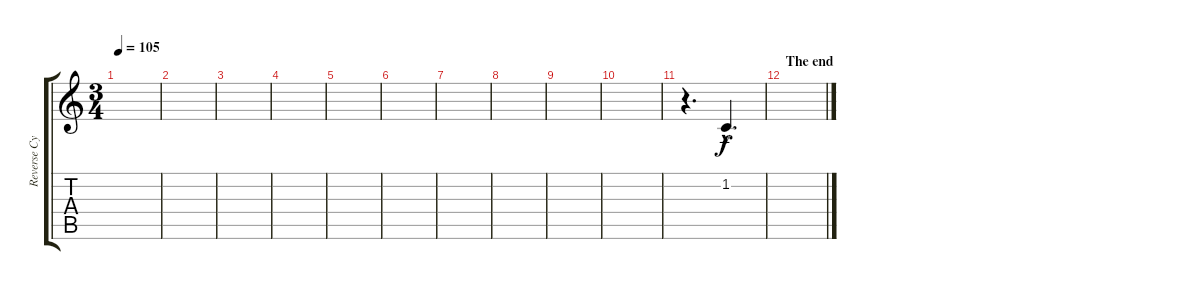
\track ("Reverse Cymbals" "Reverse Cy") {instrument reversecymbal}
\staff {score tabs}
\tuning (E4 B3 G3 D3 A2 E2) {hide}
\ts (3 4)
\tempo 105
\clef g2
\ks c
|
|
|
|
|
|
|
|
|
|
r.4{d} 1.2{hac}.4{d} |
\section ("" "The end")
